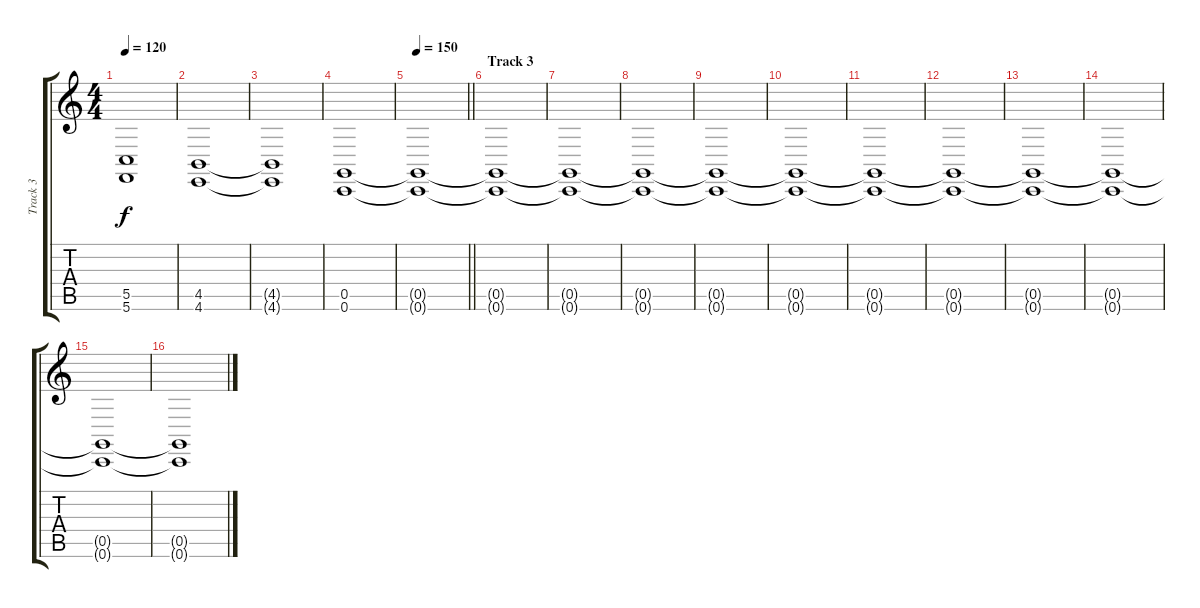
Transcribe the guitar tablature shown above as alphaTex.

\track ("Track 3" "Track 3") {instrument pad2warm}
\staff {score tabs}
\tuning (D4 A3 F3 C3 G2 C2) {hide}
\ts (4 4)
\tempo 120
\clef g2
\ks c
(5.5{t} 5.6{t}).1{dy f} |
(4.5 4.6).1 |
(4.5{t} 4.6{t}).1 |
(0.5 0.6).1 |
\tempo 150
\barLineRight lightlight
(0.5{t} 0.6{t}).1 |
\section ("" "Track 3")
(0.5{t} 0.6{t}).1 |
(0.5{t} 0.6{t}).1 |
(0.5{t} 0.6{t}).1 |
(0.5{t} 0.6{t}).1 |
(0.5{t} 0.6{t}).1 |
(0.5{t} 0.6{t}).1 |
(0.5{t} 0.6{t}).1 |
(0.5{t} 0.6{t}).1 |
(0.5{t} 0.6{t}).1 |
(0.5{t} 0.6{t}).1 |
(0.5{t} 0.6{t}).1
